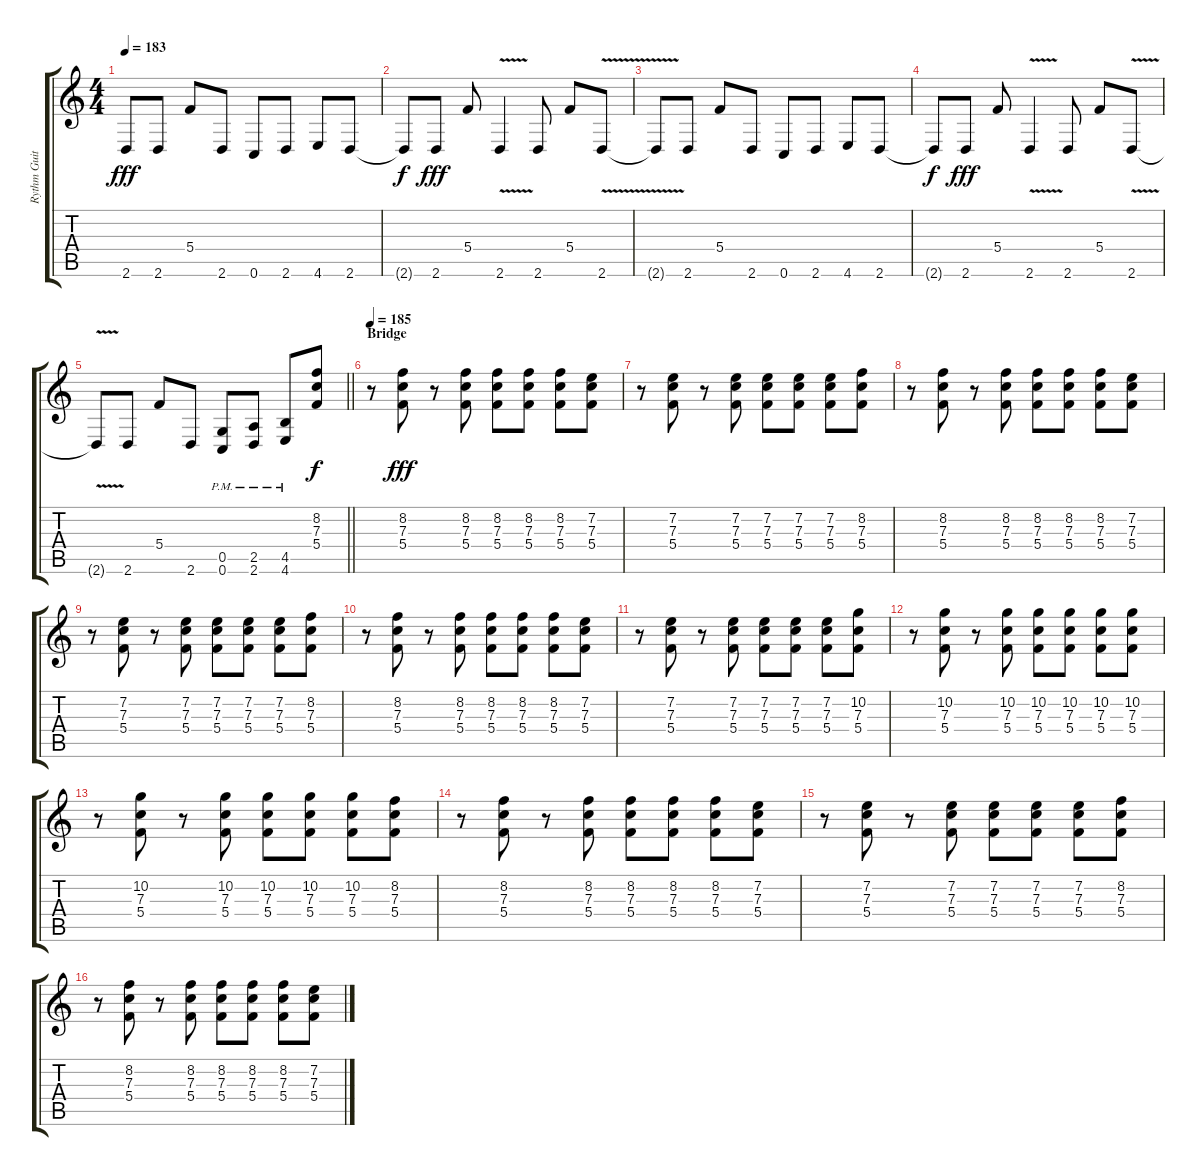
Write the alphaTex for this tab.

\track ("Rythm Guitar I" "Rythm Guit") {instrument distortionguitar}
\staff {score tabs}
\tuning (D4 A3 F3 C3 G2 C2) {hide}
\ts (4 4)
\tempo 183
\clef g2
\ks c
2.6{t}.8{dy fff} 2.6.8 5.4.8 2.6.8 0.6.8 2.6.8 4.6.8 2.6.8 |
2.6{t}.8{dy f} 2.6.8{dy fff} 5.4.8 2.6{v}.4 2.6.8 5.4.8 2.6{v}.8 |
2.6{t}.8 2.6.8 5.4.8 2.6.8 0.6.8 2.6.8 4.6.8 2.6.8 |
2.6{t}.8{dy f} 2.6.8{dy fff} 5.4.8 2.6{v}.4 2.6.8 5.4.8 2.6{v}.8 |
\barLineRight lightlight
2.6{t}.8 2.6.8 5.4.8 2.6.8 (0.5{pm} 0.6{pm}).8{volume 13} (2.5{pm} 2.6{pm}).8 (4.5{pm} 4.6{pm}).8 (8.2 7.3 5.4).8{dy f volume 10} |
\section ("" "Bridge")
\tempo 185
r.8 (8.2 7.3 5.4).8{dy fff} r.8 (8.2 7.3 5.4).8 (8.2 7.3 5.4).8 (8.2 7.3 5.4).8 (8.2 7.3 5.4).8 (7.2 7.3 5.4).8 |
r.8 (7.2 7.3 5.4).8 r.8 (7.2 7.3 5.4).8 (7.2 7.3 5.4).8 (7.2 7.3 5.4).8 (7.2 7.3 5.4).8 (8.2 7.3 5.4).8 |
r.8 (8.2 7.3 5.4).8 r.8 (8.2 7.3 5.4).8 (8.2 7.3 5.4).8 (8.2 7.3 5.4).8 (8.2 7.3 5.4).8 (7.2 7.3 5.4).8 |
r.8 (7.2 7.3 5.4).8 r.8 (7.2 7.3 5.4).8 (7.2 7.3 5.4).8 (7.2 7.3 5.4).8 (7.2 7.3 5.4).8 (8.2 7.3 5.4).8 |
r.8 (8.2 7.3 5.4).8 r.8 (8.2 7.3 5.4).8 (8.2 7.3 5.4).8 (8.2 7.3 5.4).8 (8.2 7.3 5.4).8 (7.2 7.3 5.4).8 |
r.8 (7.2 7.3 5.4).8 r.8 (7.2 7.3 5.4).8 (7.2 7.3 5.4).8 (7.2 7.3 5.4).8 (7.2 7.3 5.4).8 (10.2 7.3 5.4).8 |
r.8 (10.2 7.3 5.4).8 r.8 (10.2 7.3 5.4).8 (10.2 7.3 5.4).8 (10.2 7.3 5.4).8 (10.2 7.3 5.4).8 (10.2 7.3 5.4).8 |
r.8 (10.2 7.3 5.4).8 r.8 (10.2 7.3 5.4).8 (10.2 7.3 5.4).8 (10.2 7.3 5.4).8 (10.2 7.3 5.4).8 (8.2 7.3 5.4).8 |
r.8 (8.2 7.3 5.4).8 r.8 (8.2 7.3 5.4).8 (8.2 7.3 5.4).8 (8.2 7.3 5.4).8 (8.2 7.3 5.4).8 (7.2 7.3 5.4).8 |
r.8 (7.2 7.3 5.4).8 r.8 (7.2 7.3 5.4).8 (7.2 7.3 5.4).8 (7.2 7.3 5.4).8 (7.2 7.3 5.4).8 (8.2 7.3 5.4).8 |
r.8 (8.2 7.3 5.4).8 r.8 (8.2 7.3 5.4).8 (8.2 7.3 5.4).8 (8.2 7.3 5.4).8 (8.2 7.3 5.4).8 (7.2 7.3 5.4).8
